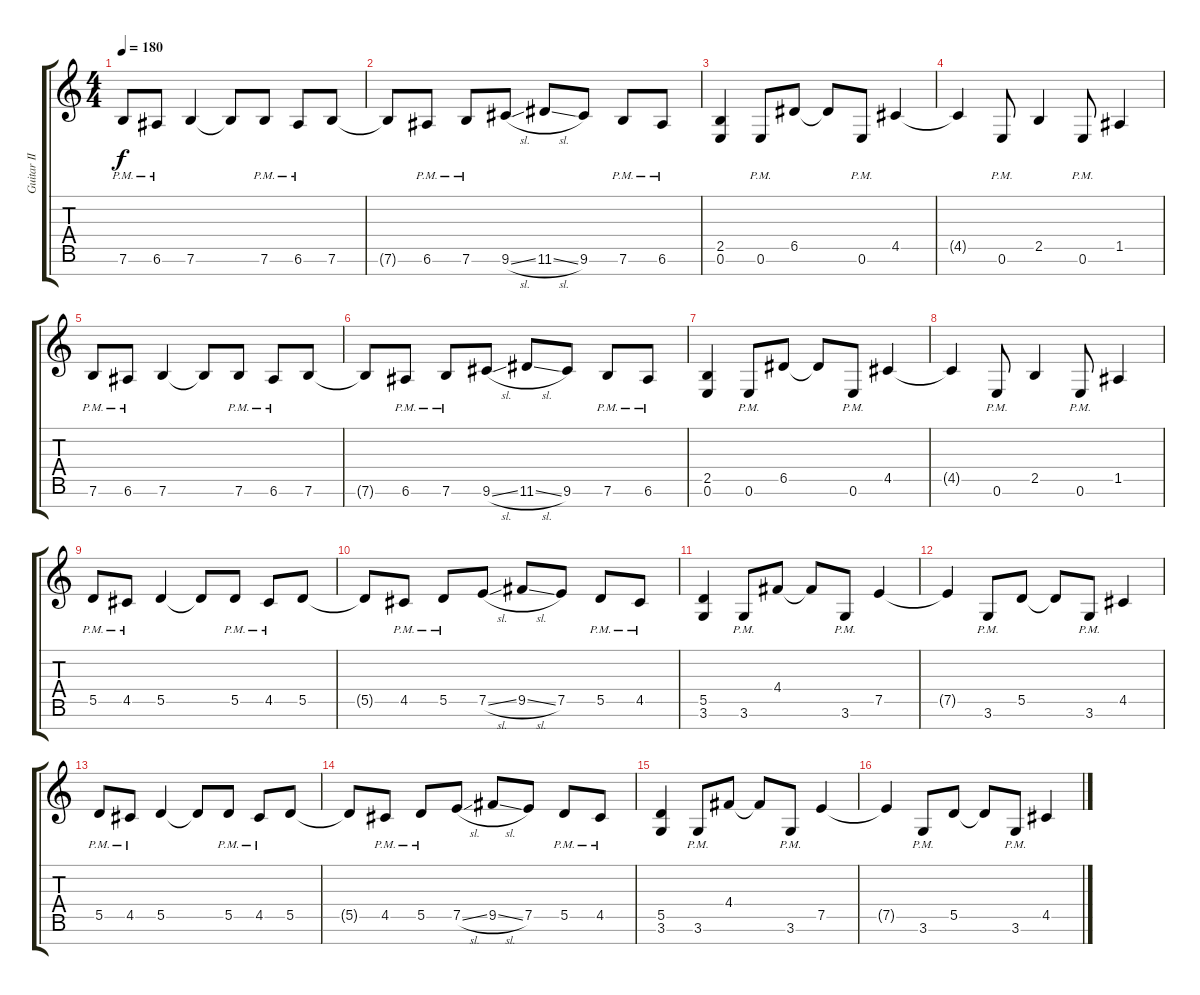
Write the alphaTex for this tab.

\track ("Guitar II (Rhythm)" "Guitar II ") {instrument distortionguitar}
\staff {score tabs}
\tuning (E4 B3 G3 D3 A2 E2 B1) {hide}
\ts (4 4)
\tempo 180
\clef g2
\ks c
7.6{pm}.8{dy f} 6.6{pm}.8 7.6.4 7.6{t}.8 7.6{pm}.8 6.6{pm}.8 7.6.8 |
7.6{t}.8 6.6{pm}.8 7.6{pm}.8 9.6{sl}.8 11.6{sl}.8 9.6.8 7.6{pm}.8 6.6{pm}.8 |
(2.5 0.6).4 0.6{pm}.8 6.5.8 6.5{t}.8 0.6{pm}.8 4.5.4 |
4.5{t}.4 0.6{pm}.8 2.5.4 0.6{pm}.8 1.5.4 |
7.6{pm}.8 6.6{pm}.8 7.6.4 7.6{t}.8 7.6{pm}.8 6.6{pm}.8 7.6.8 |
7.6{t}.8 6.6{pm}.8 7.6{pm}.8 9.6{sl}.8 11.6{sl}.8 9.6.8 7.6{pm}.8 6.6{pm}.8 |
(2.5 0.6).4 0.6{pm}.8 6.5.8 6.5{t}.8 0.6{pm}.8 4.5.4 |
4.5{t}.4 0.6{pm}.8 2.5.4 0.6{pm}.8 1.5.4 |
5.5{pm}.8 4.5{pm}.8 5.5.4 5.5{t}.8 5.5{pm}.8 4.5{pm}.8 5.5.8 |
5.5{t}.8 4.5{pm}.8 5.5{pm}.8 7.5{sl}.8 9.5{sl}.8 7.5.8 5.5{pm}.8 4.5{pm}.8 |
(5.5 3.6).4 3.6{pm}.8 4.4.8 4.4{t}.8 3.6{pm}.8 7.5.4 |
7.5{t}.4 3.6{pm}.8 5.5.8 5.5{t}.8 3.6{pm}.8 4.5.4 |
5.5{pm}.8 4.5{pm}.8 5.5.4 5.5{t}.8 5.5{pm}.8 4.5{pm}.8 5.5.8 |
5.5{t}.8 4.5{pm}.8 5.5{pm}.8 7.5{sl}.8 9.5{sl}.8 7.5.8 5.5{pm}.8 4.5{pm}.8 |
(5.5 3.6).4 3.6{pm}.8 4.4.8 4.4{t}.8 3.6{pm}.8 7.5.4 |
7.5{t}.4 3.6{pm}.8 5.5.8 5.5{t}.8 3.6{pm}.8 4.5.4
